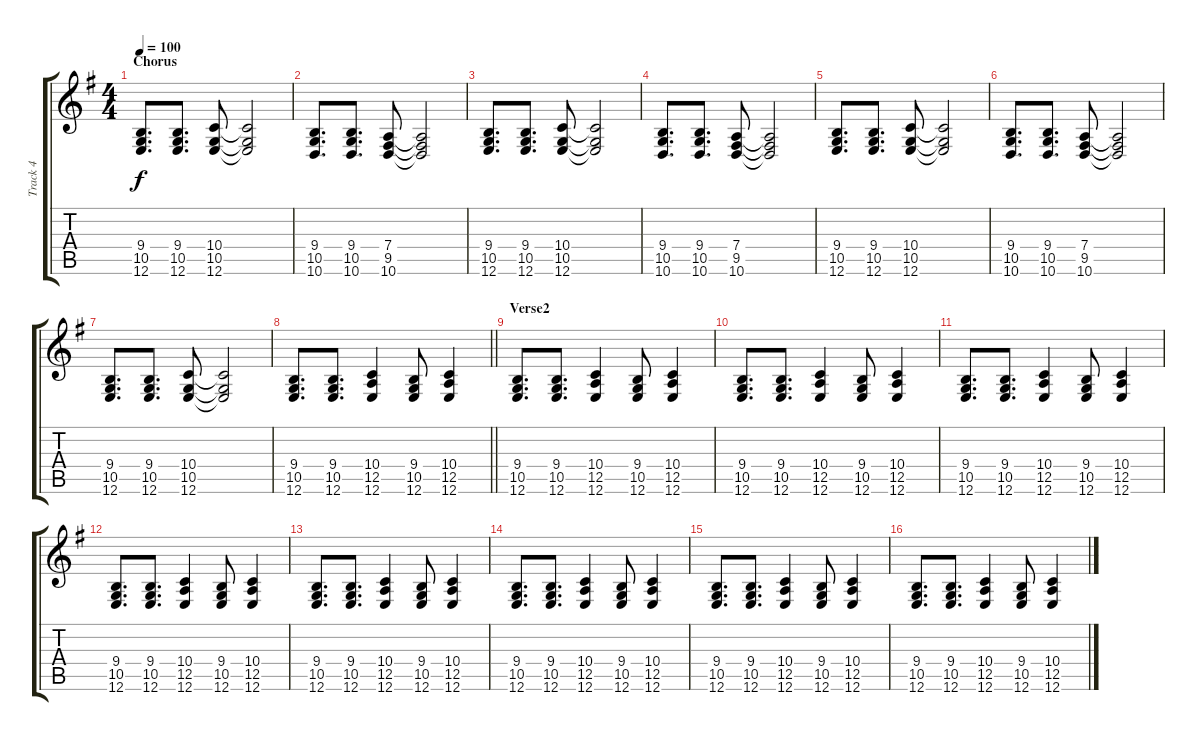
\track ("Track 4" "Track 4") {instrument electricgrandpiano}
\staff {score tabs}
\tuning (E4 B3 G3 D3 A2 E2) {hide}
\ts (4 4)
\section ("" "Chorus")
\tempo 100
\clef g2
\ks g
(9.4 10.5 12.6).8{d dy f} (9.4 10.5 12.6).8{d} (10.4 10.5 12.6).8 (10.4{t} 10.5{t} 12.6{t}).2 |
(9.4 10.5 10.6).8{d} (9.4 10.5 10.6).8{d} (7.4 9.5 10.6).8 (7.4{t} 9.5{t} 10.6{t}).2 |
(9.4 10.5 12.6).8{d} (9.4 10.5 12.6).8{d} (10.4 10.5 12.6).8 (10.4{t} 10.5{t} 12.6{t}).2 |
(9.4 10.5 10.6).8{d} (9.4 10.5 10.6).8{d} (7.4 9.5 10.6).8 (7.4{t} 9.5{t} 10.6{t}).2 |
(9.4 10.5 12.6).8{d} (9.4 10.5 12.6).8{d} (10.4 10.5 12.6).8 (10.4{t} 10.5{t} 12.6{t}).2 |
(9.4 10.5 10.6).8{d} (9.4 10.5 10.6).8{d} (7.4 9.5 10.6).8 (7.4{t} 9.5{t} 10.6{t}).2 |
(9.4 10.5 12.6).8{d} (9.4 10.5 12.6).8{d} (10.4 10.5 12.6).8 (10.4{t} 10.5{t} 12.6{t}).2 |
\barLineRight lightlight
(9.4 10.5 12.6).8{d} (9.4 10.5 12.6).8{d} (10.4 12.5 12.6).4 (9.4 10.5 12.6).8 (10.4 12.5 12.6).4 |
\section ("" "Verse2")
(9.4 10.5 12.6).8{d} (9.4 10.5 12.6).8{d} (10.4 12.5 12.6).4 (9.4 10.5 12.6).8 (10.4 12.5 12.6).4 |
(9.4 10.5 12.6).8{d} (9.4 10.5 12.6).8{d} (10.4 12.5 12.6).4 (9.4 10.5 12.6).8 (10.4 12.5 12.6).4 |
(9.4 10.5 12.6).8{d} (9.4 10.5 12.6).8{d} (10.4 12.5 12.6).4 (9.4 10.5 12.6).8 (10.4 12.5 12.6).4 |
(9.4 10.5 12.6).8{d} (9.4 10.5 12.6).8{d} (10.4 12.5 12.6).4 (9.4 10.5 12.6).8 (10.4 12.5 12.6).4 |
(9.4 10.5 12.6).8{d} (9.4 10.5 12.6).8{d} (10.4 12.5 12.6).4 (9.4 10.5 12.6).8 (10.4 12.5 12.6).4 |
(9.4 10.5 12.6).8{d} (9.4 10.5 12.6).8{d} (10.4 12.5 12.6).4 (9.4 10.5 12.6).8 (10.4 12.5 12.6).4 |
(9.4 10.5 12.6).8{d} (9.4 10.5 12.6).8{d} (10.4 12.5 12.6).4 (9.4 10.5 12.6).8 (10.4 12.5 12.6).4 |
(9.4 10.5 12.6).8{d} (9.4 10.5 12.6).8{d} (10.4 12.5 12.6).4 (9.4 10.5 12.6).8 (10.4 12.5 12.6).4
